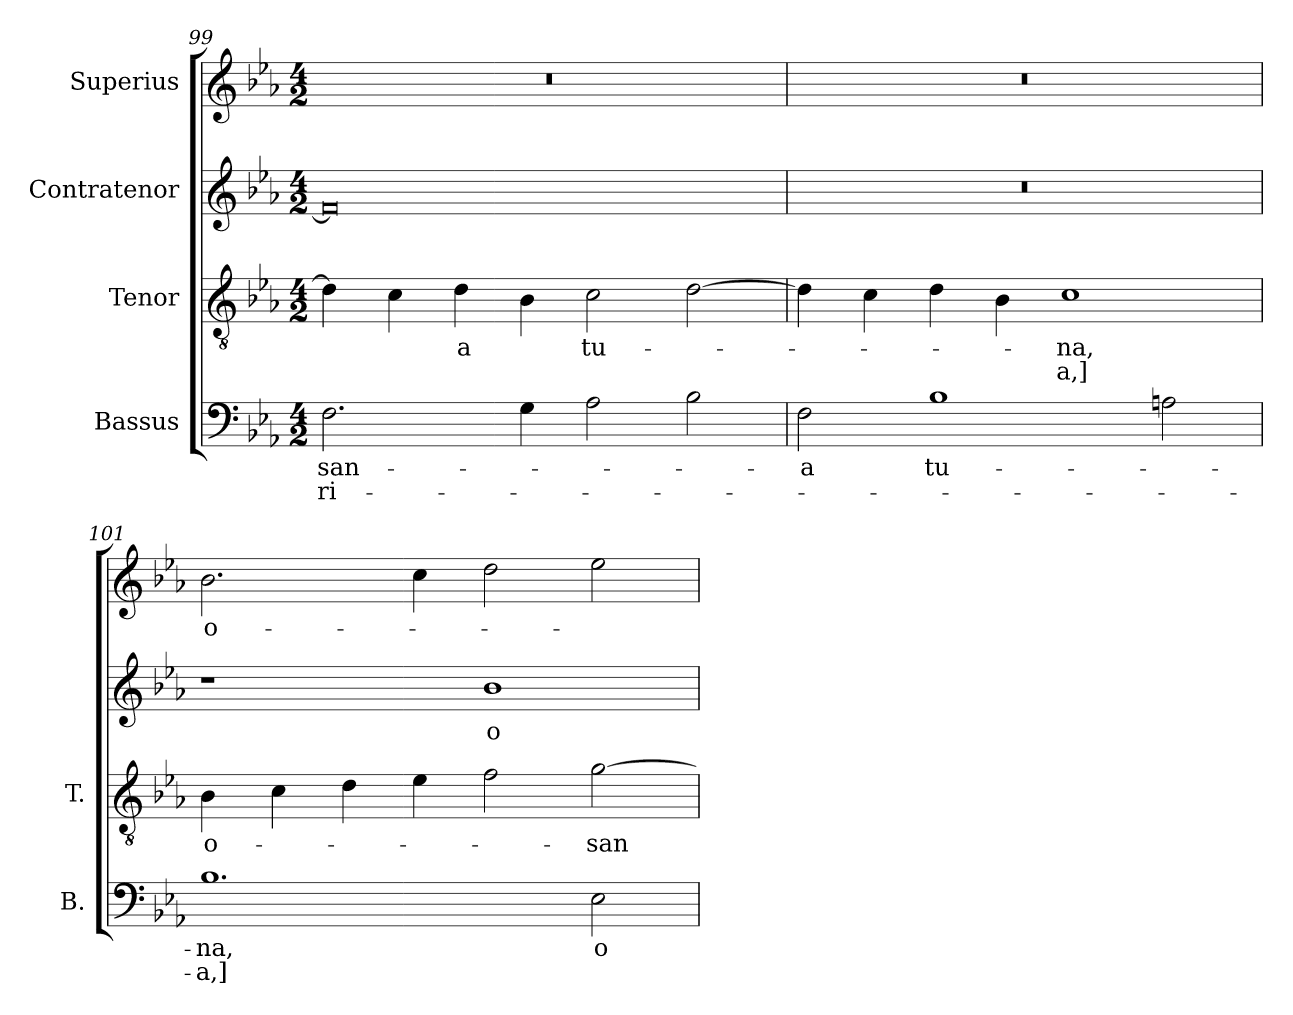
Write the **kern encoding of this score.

**kern	**text	**text	**kern	**text	**text	**kern	**text	**kern	**text
*part4	*part4	*part4	*part3	*part3	*part3	*part2	*part2	*part1	*part1
*staff4	*staff4	*staff4	*staff3	*staff3	*staff3	*staff2	*staff2	*staff1	*staff1
*I"Bassus	*	*	*I"Tenor	*	*	*I"Contratenor	*	*I"Superius	*
*I'B.	*	*	*I'T.	*	*	*	*	*	*
*clefF4	*	*	*clefGv2	*	*	*clefG2	*	*clefG2	*
*	*	*	*ITrd7c12	*	*	*ITrd7c12	*	*	*
*k[b-e-a-]	*	*	*k[b-e-a-]	*	*	*k[b-e-a-]	*	*k[b-e-a-]	*
*E-:	*	*	*E-:	*	*	*E-:	*	*E-:	*
*M4/2	*	*	*M4/2	*	*	*M4/2	*	*M4/2	*
=99	=99	=99	=99	=99	=99	=99	=99	=99	=99
!	!LO:LY:b:color=#000000	!LO:LY:b:color=#000000	!	!	!	!	!	!LO:N:vis=1	!
2.Fi\	-san-	-ri-	4Di\]	.	.	0Fi]	.	0r	.
.	.	.	4Ci\	.	.	.	.	.	.
!	!	!	!	!LO:LY:b:color=#000000	!	!	!	!	!
.	.	.	4Di\	-a	.	.	.	.	.
4Gi\	.	.	4BB-i\	.	.	.	.	.	.
!	!	!	!	!LO:LY:b:color=#000000	!	!	!	!	!
2A-i\	.	.	2Ci\	tu-	.	.	.	.	.
2B-i\	.	.	[>2Di\	.	.	.	.	.	.
=100	=100	=100	=100	=100	=100	=100	=100	=100	=100
!	!LO:LY:b:color=#000000	!	!	!	!	!LO:N:vis=1	!	!LO:N:vis=1	!
2Fi\	-a	.	4Di\]	.	.	0r	.	0r	.
.	.	.	4Ci\	.	.	.	.	.	.
!	!LO:LY:b:color=#000000	!	!	!	!	!	!	!	!
1B-i	tu-	.	4Di\	.	.	.	.	.	.
.	.	.	4BB-i\	.	.	.	.	.	.
!	!	!	!	!LO:LY:b:color=#000000	!LO:LY:b:color=#000000	!	!	!	!
.	.	.	1Ci	-na,	-a,]	.	.	.	.
2Ai\	.	.	.	.	.	.	.	.	.
=101	=101	=101	=101	=101	=101	=101	=101	=101	=101
!	!LO:LY:b:color=#000000	!LO:LY:b:color=#000000	!	!	!	!	!	!	!
!	!	!	!	!LO:LY:b:color=#000000	!	!	!	!	!
!	!	!	!	!	!	!	!	!	!LO:LY:b:color=#000000
1.B-i	-na,	-a,]	4BB-i\	o-	.	1r	.	2.b-i\	o-
.	.	.	4Ci\	.	.	.	.	.	.
.	.	.	4Di\	.	.	.	.	.	.
.	.	.	4E-i\	.	.	.	.	4cci\	.
!	!	!	!	!	!	!	!LO:LY:b:color=#000000	!	!
.	.	.	2Fi\	.	.	1B-i	o-	2ddi\	.
!	!LO:LY:b:color=#000000	!	!	!	!	!	!	!	!
!	!	!	!	!LO:LY:b:color=#000000	!	!	!	!	!
2E-i\	o-	.	[>2Gi\	-san-	.	.	.	2ee-i\	.
=	=	=	=	=	=	=	=	=	=
*-	*-	*-	*-	*-	*-	*-	*-	*-	*-
